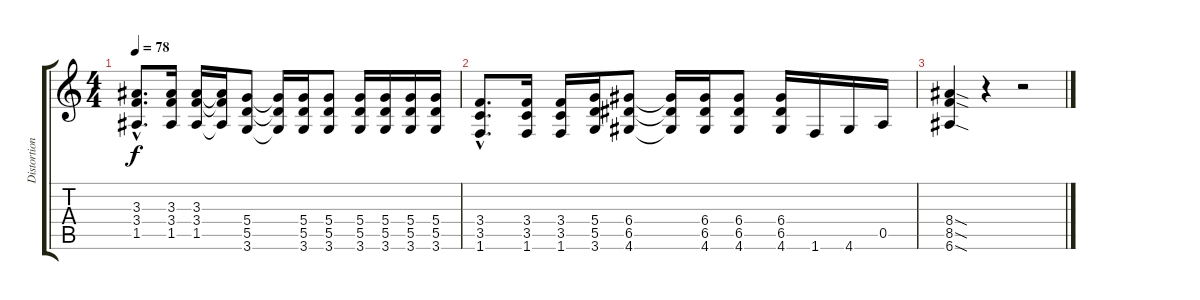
\track ("Distortion Guitar" "Distortion") {instrument overdrivenguitar}
\staff {score tabs}
\tuning (E4 B3 G3 D3 A2 E2) {hide}
\ts (4 4)
\tempo 78
\clef g2
\ks c
(3.3{hac} 3.4{hac} 1.5{hac}).8{d dy f} (3.3 3.4 1.5).16 (3.3 3.4 1.5).16 (3.3{t} 3.4{t} 1.5{t}).16 (5.4 5.5 3.6).8 (5.4{t} 5.5{t} 3.6{t}).16 (5.4 5.5 3.6).16 (5.4 5.5 3.6).8 (5.4 5.5 3.6).16 (5.4 5.5 3.6).16 (5.4 5.5 3.6).16 (5.4 5.5 3.6).16 |
(3.4{hac} 3.5{hac} 1.6{hac}).8{d} (3.4 3.5 1.6).16 (3.4 3.5 1.6).16 (5.4 5.5 3.6).16 (6.4 6.5 4.6).8 (6.4{t} 6.5{t} 4.6{t}).16 (6.4 6.5 4.6).16 (6.4 6.5 4.6).8 (6.4 6.5 4.6).16 1.6.16 4.6.16 0.5.16 |
(8.4{sod} 8.5{sod} 6.6{sod}).4 r.4 r.2
